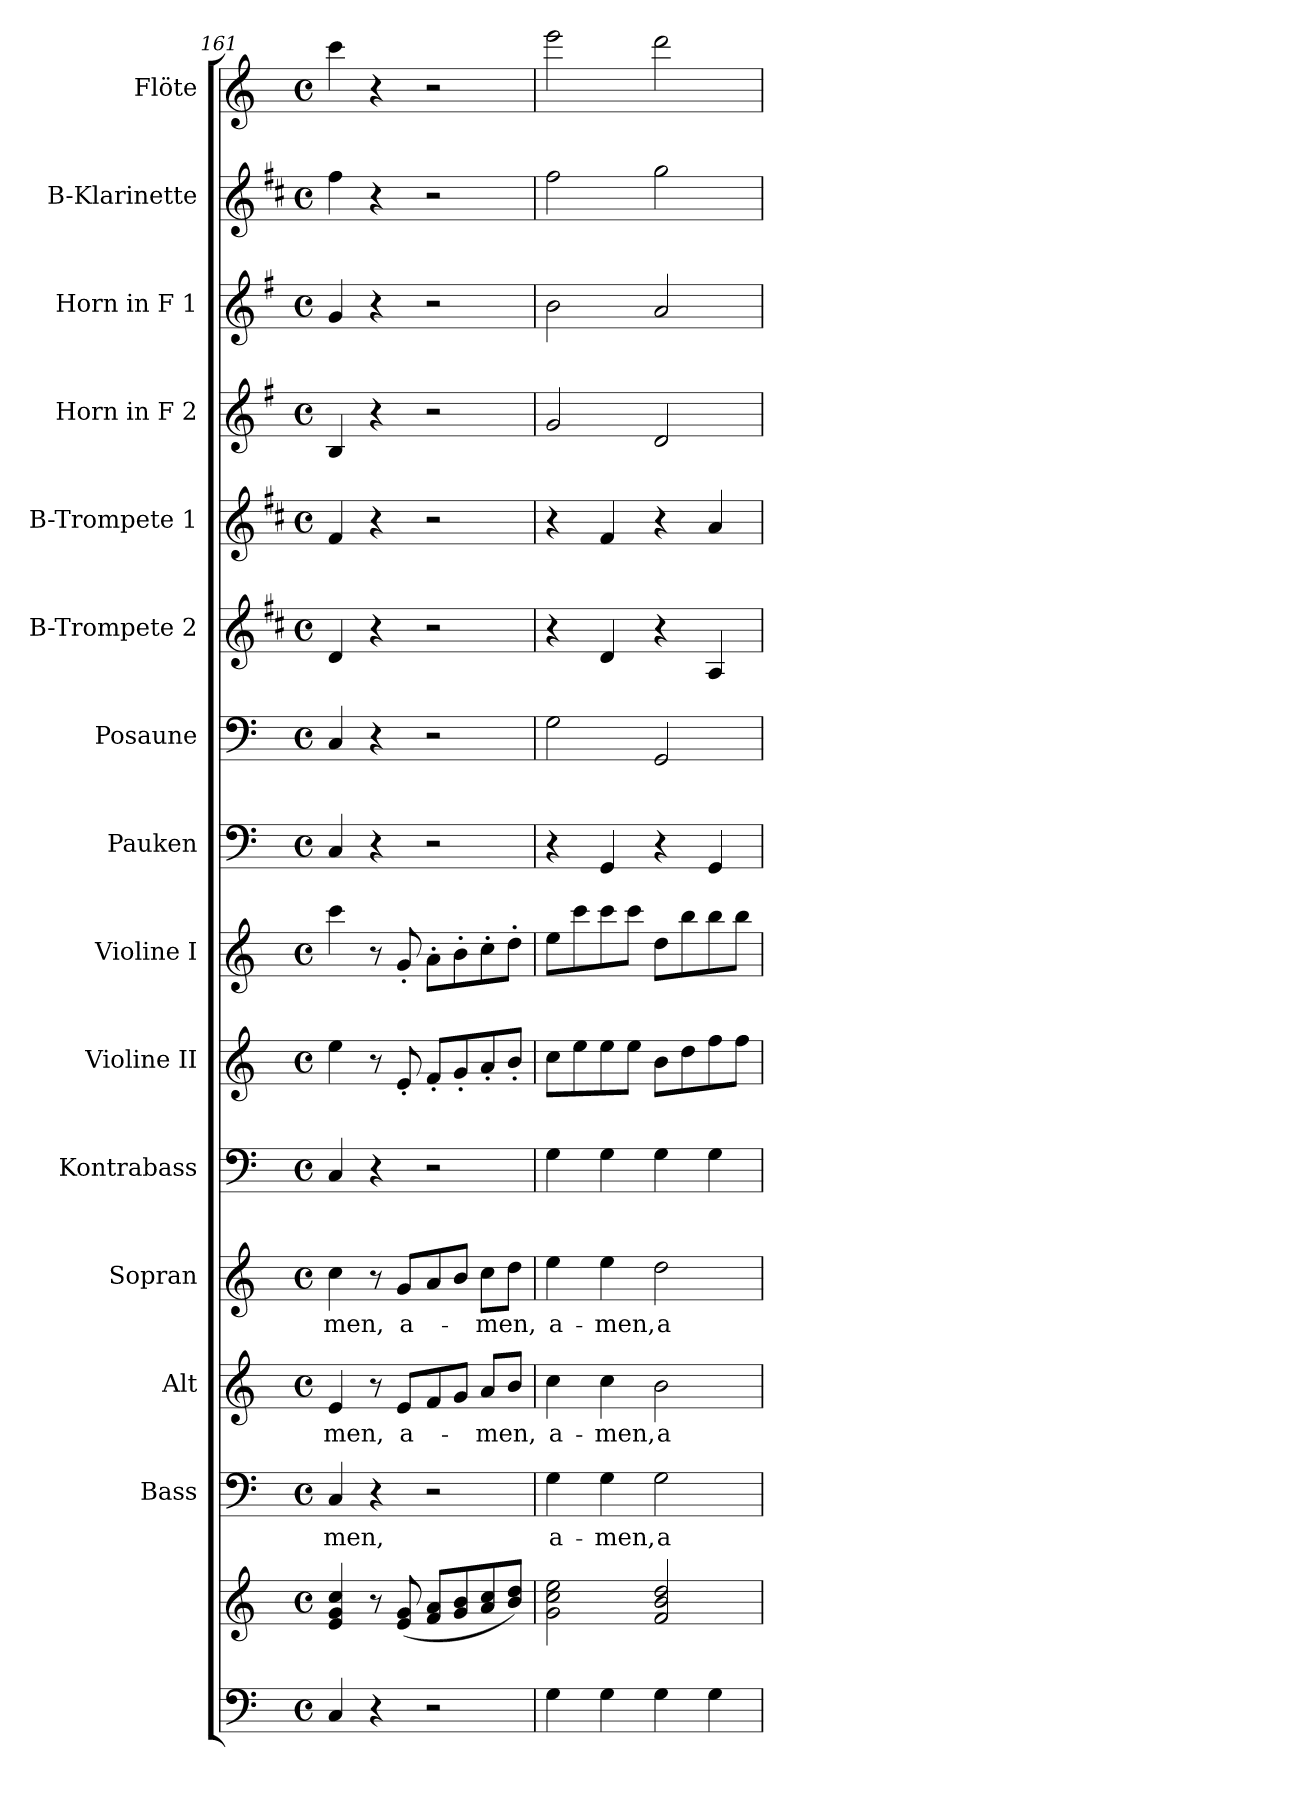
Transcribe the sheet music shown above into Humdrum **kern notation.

**kern	**kern	**kern	**text	**kern	**text	**kern	**text	**kern	**kern	**kern	**kern	**kern	**kern	**kern	**kern	**kern	**kern	**kern
*part15	*part15	*part14	*part14	*part13	*part13	*part12	*part12	*part11	*part10	*part9	*part8	*part7	*part6	*part5	*part4	*part3	*part2	*part1
*staff16	*staff15	*staff14	*staff14	*staff13	*staff13	*staff12	*staff12	*staff11	*staff10	*staff9	*staff8	*staff7	*staff6	*staff5	*staff4	*staff3	*staff2	*staff1
*	*	*I"Bass	*	*I"Alt	*	*I"Sopran	*	*I"Kontrabass	*I"Violine II	*I"Violine I	*I"Pauken	*I"Posaune	*I"B-Trompete 2	*I"B-Trompete 1	*I"Horn in F 2	*I"Horn in F 1	*I"B-Klarinette	*I"Flöte
*	*	*I'B.	*	*I'A.	*	*I'S.	*	*I'Kb.	*I'Vl. II	*I'Vl. I	*I'Pk.	*I'Pos.	*I'B Trp. 2	*I'B Trp. 1	*	*	*I'B Kl.	*I'Fl.
*clefF4	*clefG2	*clefF4	*	*clefG2	*	*clefG2	*	*clefF4	*clefG2	*clefG2	*clefF4	*clefF4	*clefG2	*clefG2	*clefG2	*clefG2	*clefG2	*clefG2
*	*	*	*	*	*	*	*	*ITrd7c12	*	*	*	*	*ITrd1c2	*ITrd1c2	*ITrd4c7	*ITrd4c7	*ITrd1c2	*
*k[]	*k[]	*k[]	*	*k[]	*	*k[]	*	*k[]	*k[]	*k[]	*k[]	*k[]	*k[]	*k[]	*k[]	*k[]	*k[]	*k[]
*C:	*C:	*C:	*	*C:	*	*C:	*	*C:	*C:	*C:	*C:	*C:	*C:	*C:	*C:	*C:	*C:	*C:
*M4/4	*M4/4	*M4/4	*	*M4/4	*	*M4/4	*	*M4/4	*M4/4	*M4/4	*M4/4	*M4/4	*M4/4	*M4/4	*M4/4	*M4/4	*M4/4	*M4/4
*met(c)	*met(c)	*met(c)	*	*met(c)	*	*met(c)	*	*met(c)	*met(c)	*met(c)	*met(c)	*met(c)	*met(c)	*met(c)	*met(c)	*met(c)	*met(c)	*met(c)
=161	=161	=161	=161	=161	=161	=161	=161	=161	=161	=161	=161	=161	=161	=161	=161	=161	=161	=161
!	!	!	!LO:LY:b	!	!LO:LY:b	!	!LO:LY:b	!	!	!	!	!	!	!	!	!	!	!
4C/	4e/ 4g/ 4cc/	4C/	-men,	4e/	-men,	4cc\	-men,	4CC/	4ee\	4ccc\	4C/	4C/	4c/	4e/	4E/	4c/	4ee\	4ccc\
4r	8r	4r	.	8r	.	8r	.	4r	8r	8r	4r	4r	4r	4r	4r	4r	4r	4r
!	!	!	!	!	!LO:LY:b	!	!LO:LY:b	!	!	!	!	!	!	!	!	!	!	!
.	(<8e/ 8g/	.	.	8e/L	a-	8g/L	a-	.	8e'</	8g'</	.	.	.	.	.	.	.	.
2r	8f/ 8a/L	2r	.	8f/	.	8a/	.	2r	8f'</L	8a'>\L	2r	2r	2r	2r	2r	2r	2r	2r
.	8g/ 8b/	.	.	8g/J	.	8b/J	.	.	8g'</	8b'>\	.	.	.	.	.	.	.	.
!	!	!	!	!	!LO:LY:b	!	!LO:LY:b	!	!	!	!	!	!	!	!	!	!	!
.	8a/ 8cc/	.	.	8a/L	-men,	8cc\L	-men,	.	8a'</	8cc'>\	.	.	.	.	.	.	.	.
.	8b/ 8dd/J)	.	.	8b/J	.	8dd\J	.	.	8b'</J	8dd'>\J	.	.	.	.	.	.	.	.
=162	=162	=162	=162	=162	=162	=162	=162	=162	=162	=162	=162	=162	=162	=162	=162	=162	=162	=162
!	!	!	!LO:LY:b	!	!LO:LY:b	!	!LO:LY:b	!	!	!	!	!	!	!	!	!	!	!
4G\	2g\ 2cc\ 2ee\	4G\	a-	4cc\	a-	4ee\	a-	4GG\	8cc\L	8ee\L	4r	2G\	4r	4r	2c/	2e\	2ee\	2eee\
.	.	.	.	.	.	.	.	.	8ee\	8ccc\	.	.	.	.	.	.	.	.
!	!	!	!LO:LY:b	!	!LO:LY:b	!	!LO:LY:b	!	!	!	!	!	!	!	!	!	!	!
4G\	.	4G\	-men,	4cc\	-men,	4ee\	-men,	4GG\	8ee\	8ccc\	4GG/	.	4c/	4e/	.	.	.	.
.	.	.	.	.	.	.	.	.	8ee\J	8ccc\J	.	.	.	.	.	.	.	.
!	!	!	!LO:LY:b	!	!LO:LY:b	!	!LO:LY:b	!	!	!	!	!	!	!	!	!	!	!
4G\	2f/ 2b/ 2dd/	2G\	a-	2b\	a-	2dd\	a-	4GG\	8b\L	8dd\L	4r	2GG/	4r	4r	2G/	2d/	2ff\	2ddd\
.	.	.	.	.	.	.	.	.	8dd\	8bb\	.	.	.	.	.	.	.	.
4G\	.	.	.	.	.	.	.	4GG\	8ff\	8bb\	4GG/	.	4G/	4g/	.	.	.	.
.	.	.	.	.	.	.	.	.	8ff\J	8bb\J	.	.	.	.	.	.	.	.
=	=	=	=	=	=	=	=	=	=	=	=	=	=	=	=	=	=	=
*-	*-	*-	*-	*-	*-	*-	*-	*-	*-	*-	*-	*-	*-	*-	*-	*-	*-	*-
